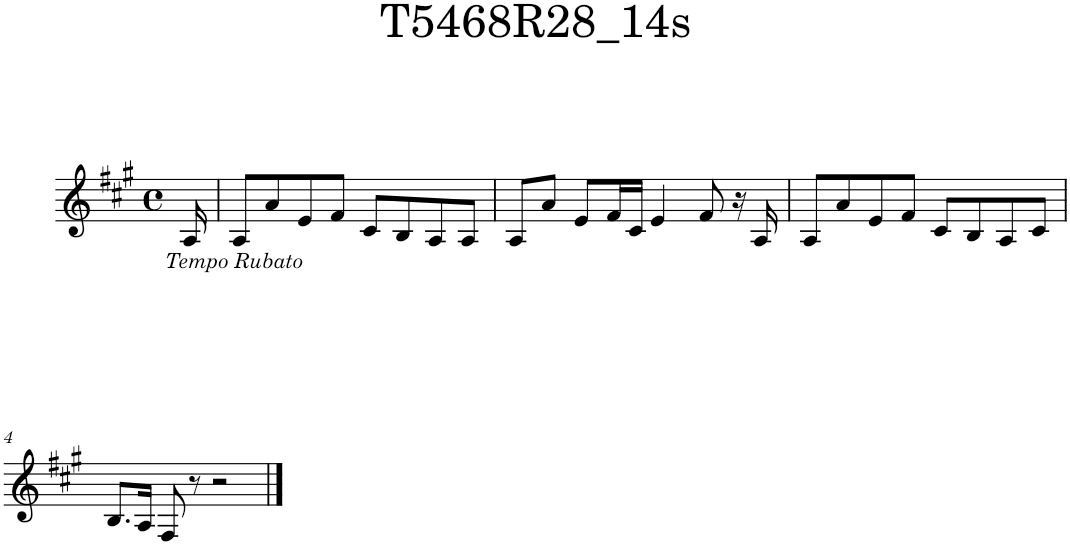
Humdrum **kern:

**kern
*part1
*staff1
*I"Piano
*I'Pno.
*clefG2
*k[f#c#g#]
*M4/4
*met(c)
=
!LO:TX:b:i:t=Tempo Rubato
16A/
=1
8A/L
8a/
8e/
8f#/J
8c#/L
8B/
8A/
8A/J
=2
8A/L
8a/J
8e/L
16f#/L
16c#/JJ
4e/
8f#/
16r
16A/
=3
8A/L
8a/
8e/
8f#/J
8c#/L
8B/
8A/
8c#/J
!!LO:LB:g=z
=4
8.B/L
16A/Jk
8F#/
8r
2r
==
*-
